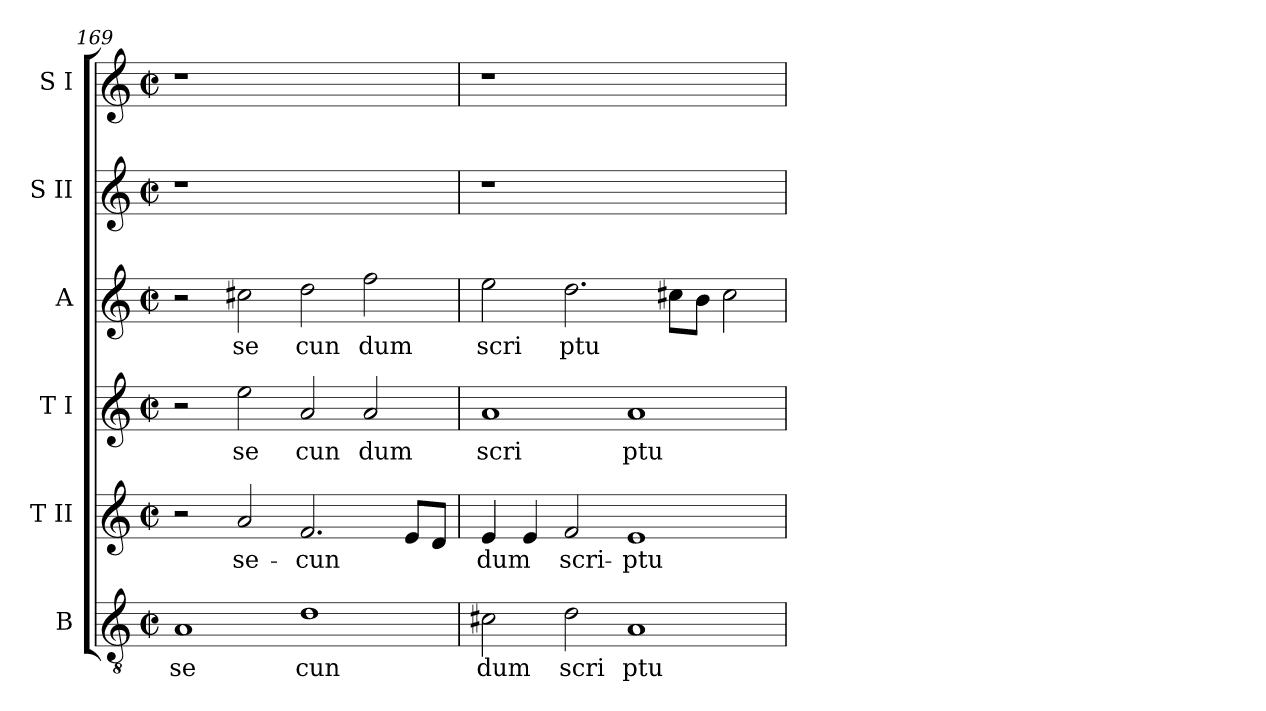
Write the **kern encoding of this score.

**kern	**text	**kern	**text	**kern	**text	**kern	**text	**kern	**kern
*part6	*part6	*part5	*part5	*part4	*part4	*part3	*part3	*part2	*part1
*staff6	*staff6	*staff5	*staff5	*staff4	*staff4	*staff3	*staff3	*staff2	*staff1
*I"B	*	*I"T II	*	*I"T I	*	*I"A	*	*I"S II	*I"S I
*I'B	*	*I'T II	*	*I'T I	*	*I'A	*	*I'S II	*I'S I
*clefGv2	*	*clefG2	*	*clefG2	*	*clefG2	*	*clefG2	*clefG2
*k[]	*	*k[]	*	*k[]	*	*k[]	*	*k[]	*k[]
*C:	*	*C:	*	*C:	*	*C:	*	*C:	*C:
*M2/2	*	*M2/2	*	*M2/2	*	*M2/2	*	*M2/2	*M2/2
*met(c|)	*	*met(c|)	*	*met(c|)	*	*met(c|)	*	*met(c|)	*met(c|)
=169	=169	=169	=169	=169	=169	=169	=169	=169	=169
!	!LO:LY:b:cj	!	!	!	!	!	!	!	!
1A	se	2r	.	2r	.	2r	.	1r	1r
!	!	!	!LO:LY:b:cj	!	!LO:LY:b:cj	!	!LO:LY:b:cj	!	!
.	.	2a/	se-	2ee\	se	2cc#X\	se	.	.
!	!LO:LY:b:cj	!	!LO:LY:b:cj	!	!LO:LY:b:cj	!	!LO:LY:b:cj	!	!
1d	cun	2.f/	-cun-	2a/	cun	2dd\	cun	1ryy	1ryy
!	!	!	!	!	!LO:LY:b:cj	!	!LO:LY:b:cj	!	!
.	.	.	.	2a/	dum	2ff\	dum	.	.
!	!	!	!LO:LY:b:cj	!	!	!	!	!	!
.	.	8e/L	--	.	.	.	.	.	.
!	!	!	!LO:LY:b:cj	!	!	!	!	!	!
.	.	8d/J	--	.	.	.	.	.	.
=170	=170	=170	=170	=170	=170	=170	=170	=170	=170
!	!LO:LY:b:cj	!	!LO:LY:b:cj	!	!LO:LY:b:cj	!	!LO:LY:b:cj	!	!
2c#X\	dum	4e/	-dum	1a	scri	2ee\	scri	1r	1r
!	!	!	!LO:LY:b:cj	!	!	!	!	!	!
.	.	4e/	.	.	.	.	.	.	.
!	!LO:LY:b:cj	!	!LO:LY:b:cj	!	!	!	!LO:LY:b:cj	!	!
2d\	scri	2f/	scri-	.	.	2.dd\	ptu	.	.
!	!LO:LY:b:cj	!	!LO:LY:b:cj	!	!LO:LY:b:cj	!	!	!	!
1A	ptu	1e	-ptu-	1a	ptu	.	.	1ryy	1ryy
!	!	!	!	!	!	!	!LO:LY:b:cj	!	!
.	.	.	.	.	.	8cc#\L	.	.	.
!	!	!	!	!	!	!	!LO:LY:b:cj	!	!
.	.	.	.	.	.	8b\J	.	.	.
!	!	!	!	!	!	!	!LO:LY:b:cj	!	!
.	.	.	.	.	.	2cc#\	.	.	.
=	=	=	=	=	=	=	=	=	=
*-	*-	*-	*-	*-	*-	*-	*-	*-	*-
